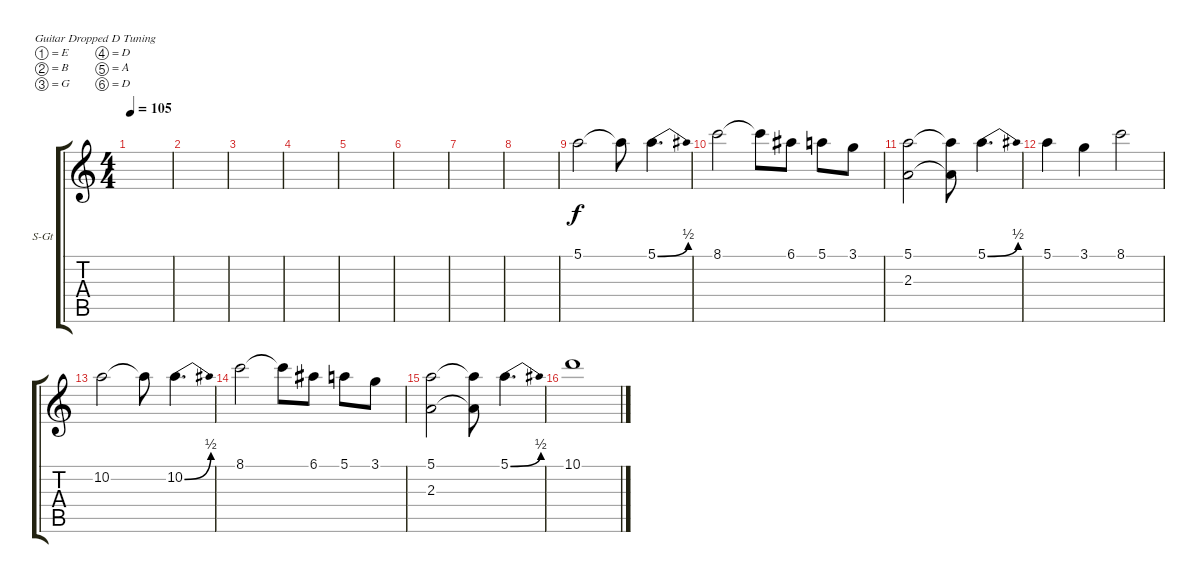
\bracketExtendMode groupsimilarinstruments
\firstSystemTrackNameOrientation horizontal
\otherSystemsTrackNameOrientation horizontal
\track ("Keyboard (Christian)" "S-Gt") {instrument lead2sawtooth}
\staff {score tabs}
\tuning (E4 B3 G3 D3 A2 D2)
\displaytranspose 12
\ts (4 4)
\tempo 105
\clef g2
\ks c
|
|
|
|
|
|
|
|
5.1.2 5.1{t}.8 5.1{be (bend 0 0 60 2)}.4{d} |
8.1.2 8.1{t}.8 6.1.8 5.1.8 3.1.8 |
(5.1 2.3).2 (5.1{t} 2.3{t}).8 5.1{be (bend 0 0 60 2)}.4{d} |
5.1.4 3.1.4 8.1.2 |
10.2.2 10.2{t}.8 10.2{be (bend 0 0 60 2)}.4{d} |
8.1.2 8.1{t}.8 6.1.8 5.1.8 3.1.8 |
(5.1 2.3).2 (5.1{t} 2.3{t}).8 5.1{be (bend 0 0 60 2)}.4{d} |
10.1.1
